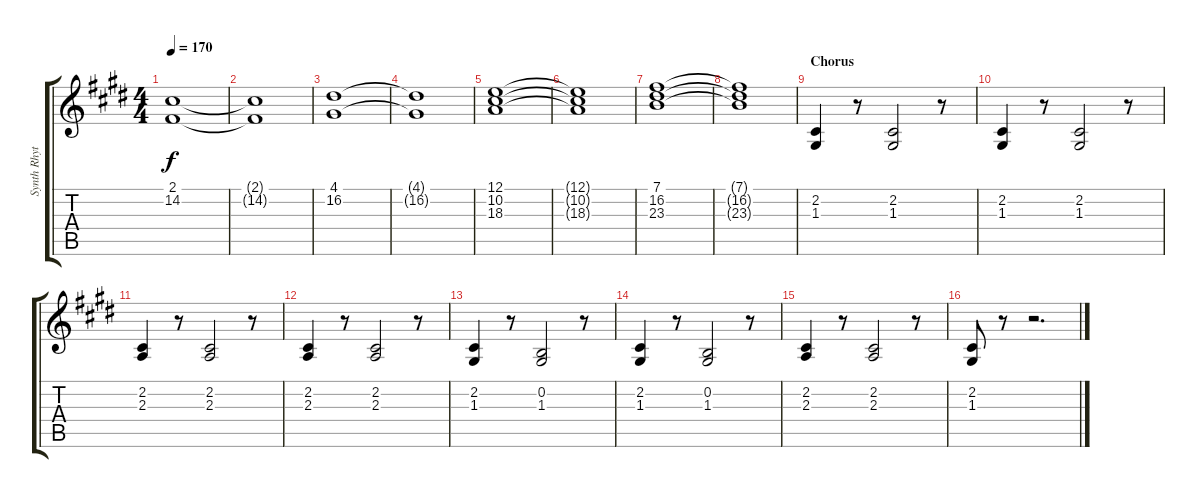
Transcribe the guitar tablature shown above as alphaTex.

\track ("Synth Rhythm" "Synth Rhyt") {instrument harpsichord}
\staff {score tabs}
\tuning (E4 B3 G3 D3 A2 E2) {hide}
\ts (4 4)
\tempo 170
\clef g2
\ks c#minor
(2.1 14.2).1{dy f} |
(2.1{t} 14.2{t}).1 |
(4.1 16.2).1 |
(4.1{t} 16.2{t}).1 |
(12.1 10.2 18.3).1 |
(12.1{t} 10.2{t} 18.3{t}).1 |
(7.1 16.2 23.3).1 |
(7.1{t} 16.2{t} 23.3{t}).1 |
\section ("" "Chorus")
(2.2 1.3).4{volume 14 instrument harpsichord} r.8 (2.2 1.3).2 r.8 |
(2.2 1.3).4 r.8 (2.2 1.3).2 r.8 |
(2.2 2.3).4 r.8 (2.2 2.3).2 r.8 |
(2.2 2.3).4 r.8 (2.2 2.3).2 r.8 |
(2.2 1.3).4 r.8 (0.2 1.3).2 r.8 |
(2.2 1.3).4 r.8 (0.2 1.3).2 r.8 |
(2.2 2.3).4 r.8 (2.2 2.3).2 r.8 |
(2.2 1.3).8 r.8 r.2{d}
